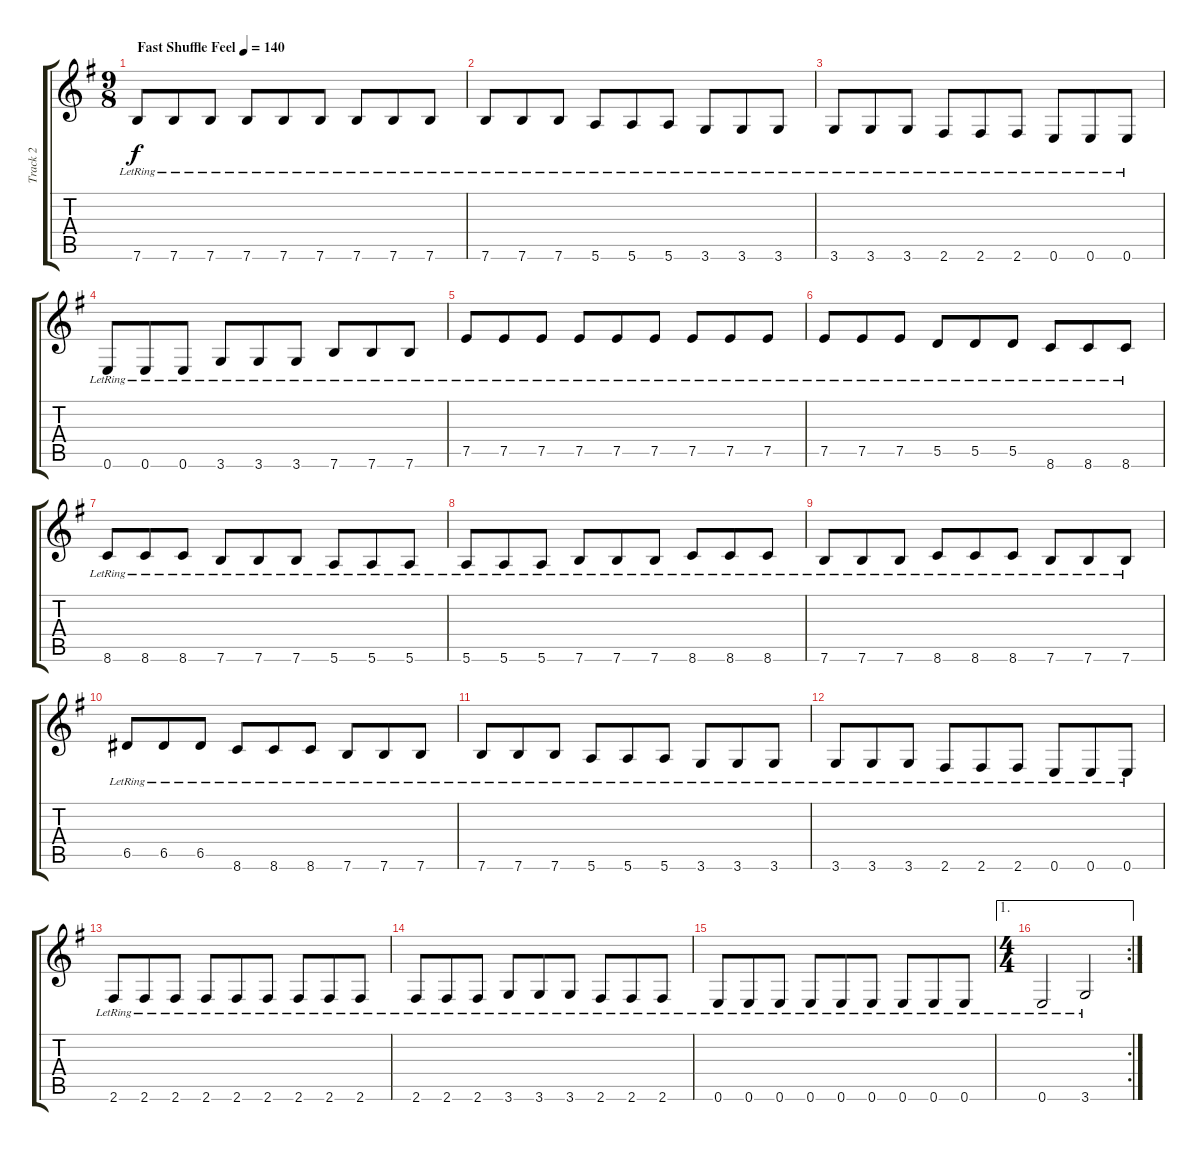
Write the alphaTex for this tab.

\track ("Track 2" "Track 2") {instrument acousticguitarnylon}
\staff {score tabs}
\tuning (E4 B3 G3 D3 A2 E2) {hide}
\ts (9 8)
\tempo (140 "Fast Shuffle Feel")
\clef g2
\ks g
7.6{lr}.8{dy f instrument acousticguitarnylon} 7.6{lr}.8 7.6{lr}.8 7.6{lr}.8 7.6{lr}.8 7.6{lr}.8 7.6{lr}.8 7.6{lr}.8 7.6{lr}.8 |
7.6{lr}.8 7.6{lr}.8 7.6{lr}.8 5.6{lr}.8 5.6{lr}.8 5.6{lr}.8 3.6{lr}.8 3.6{lr}.8 3.6{lr}.8 |
3.6{lr}.8 3.6{lr}.8 3.6{lr}.8 2.6{lr}.8 2.6{lr}.8 2.6{lr}.8 0.6{lr}.8 0.6{lr}.8 0.6{lr}.8 |
0.6{lr}.8 0.6{lr}.8 0.6{lr}.8 3.6{lr}.8 3.6{lr}.8 3.6{lr}.8 7.6{lr}.8 7.6{lr}.8 7.6{lr}.8 |
7.5{lr}.8 7.5{lr}.8 7.5{lr}.8 7.5{lr}.8 7.5{lr}.8 7.5{lr}.8 7.5{lr}.8 7.5{lr}.8 7.5{lr}.8 |
7.5{lr}.8 7.5{lr}.8 7.5{lr}.8 5.5{lr}.8 5.5{lr}.8 5.5{lr}.8 8.6{lr}.8 8.6{lr}.8 8.6{lr}.8 |
8.6{lr}.8 8.6{lr}.8 8.6{lr}.8 7.6{lr}.8 7.6{lr}.8 7.6{lr}.8 5.6{lr}.8 5.6{lr}.8 5.6{lr}.8 |
5.6{lr}.8 5.6{lr}.8 5.6{lr}.8 7.6{lr}.8 7.6{lr}.8 7.6{lr}.8 8.6{lr}.8 8.6{lr}.8 8.6{lr}.8 |
7.6{lr}.8 7.6{lr}.8 7.6{lr}.8 8.6{lr}.8 8.6{lr}.8 8.6{lr}.8 7.6{lr}.8 7.6{lr}.8 7.6{lr}.8 |
6.5{lr}.8 6.5{lr}.8 6.5{lr}.8 8.6{lr}.8 8.6{lr}.8 8.6{lr}.8 7.6{lr}.8 7.6{lr}.8 7.6{lr}.8 |
7.6{lr}.8 7.6{lr}.8 7.6{lr}.8 5.6{lr}.8 5.6{lr}.8 5.6{lr}.8 3.6{lr}.8 3.6{lr}.8 3.6{lr}.8 |
3.6{lr}.8 3.6{lr}.8 3.6{lr}.8 2.6{lr}.8 2.6{lr}.8 2.6{lr}.8 0.6{lr}.8 0.6{lr}.8 0.6{lr}.8 |
2.6{lr}.8 2.6{lr}.8 2.6{lr}.8 2.6{lr}.8 2.6{lr}.8 2.6{lr}.8 2.6{lr}.8 2.6{lr}.8 2.6{lr}.8 |
2.6{lr}.8 2.6{lr}.8 2.6{lr}.8 3.6{lr}.8 3.6{lr}.8 3.6{lr}.8 2.6{lr}.8 2.6{lr}.8 2.6{lr}.8 |
0.6{lr}.8 0.6{lr}.8 0.6{lr}.8 0.6{lr}.8 0.6{lr}.8 0.6{lr}.8 0.6{lr}.8 0.6{lr}.8 0.6{lr}.8 |
\ae 1
\rc 2
\ts (4 4)
0.6{lr}.2 3.6{lr}.2
